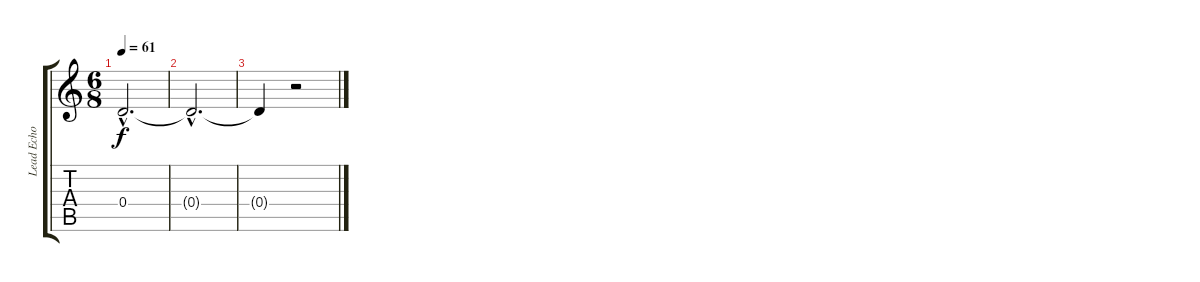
\track ("Lead Echo 1" "Lead Echo ") {instrument distortionguitar}
\staff {score tabs}
\tuning (E4 B3 G3 D3 A2 E2) {hide}
\ts (6 8)
\tempo 61
\clef g2
\ks c
0.4{hac t}.2{d dy f} |
0.4{hac t}.2{d} |
0.4{t}.4 r.2
